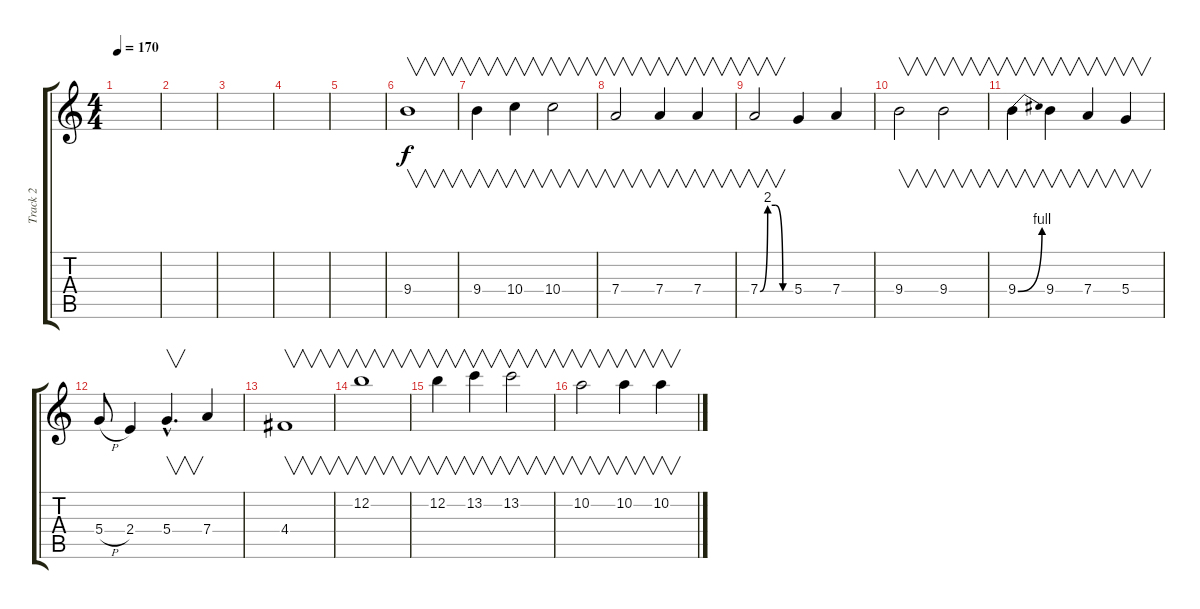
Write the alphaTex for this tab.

\track ("Track 2" "Track 2") {instrument overdrivenguitar}
\staff {score tabs}
\tuning (E4 B3 G3 D3 A2 E2) {hide}
\ts (4 4)
\tempo 170
\clef g2
\ks c
|
|
|
|
|
9.4.1{v} |
9.4.4{v} 10.4.4{v} 10.4.2{v} |
7.4.2{v} 7.4.4{v} 7.4.4{v} |
7.4{be (custom 0 0 15 8 30 8 45 0 60 0)}.2{v} 5.4.4 7.4.4 |
9.4.2{v} 9.4.2{v} |
9.4{be (bend 0 0 60 4)}.4{v} 9.4.4{v} 7.4.4{v} 5.4.4{v} |
5.4{h}.8 2.4.4 5.4{hac}.4{v d} 7.4.4 |
4.4.1{v} |
12.2.1{v} |
12.2.4{v} 13.2.4{v} 13.2.2{v} |
10.2.2{v} 10.2.4{v} 10.2.4{v}
